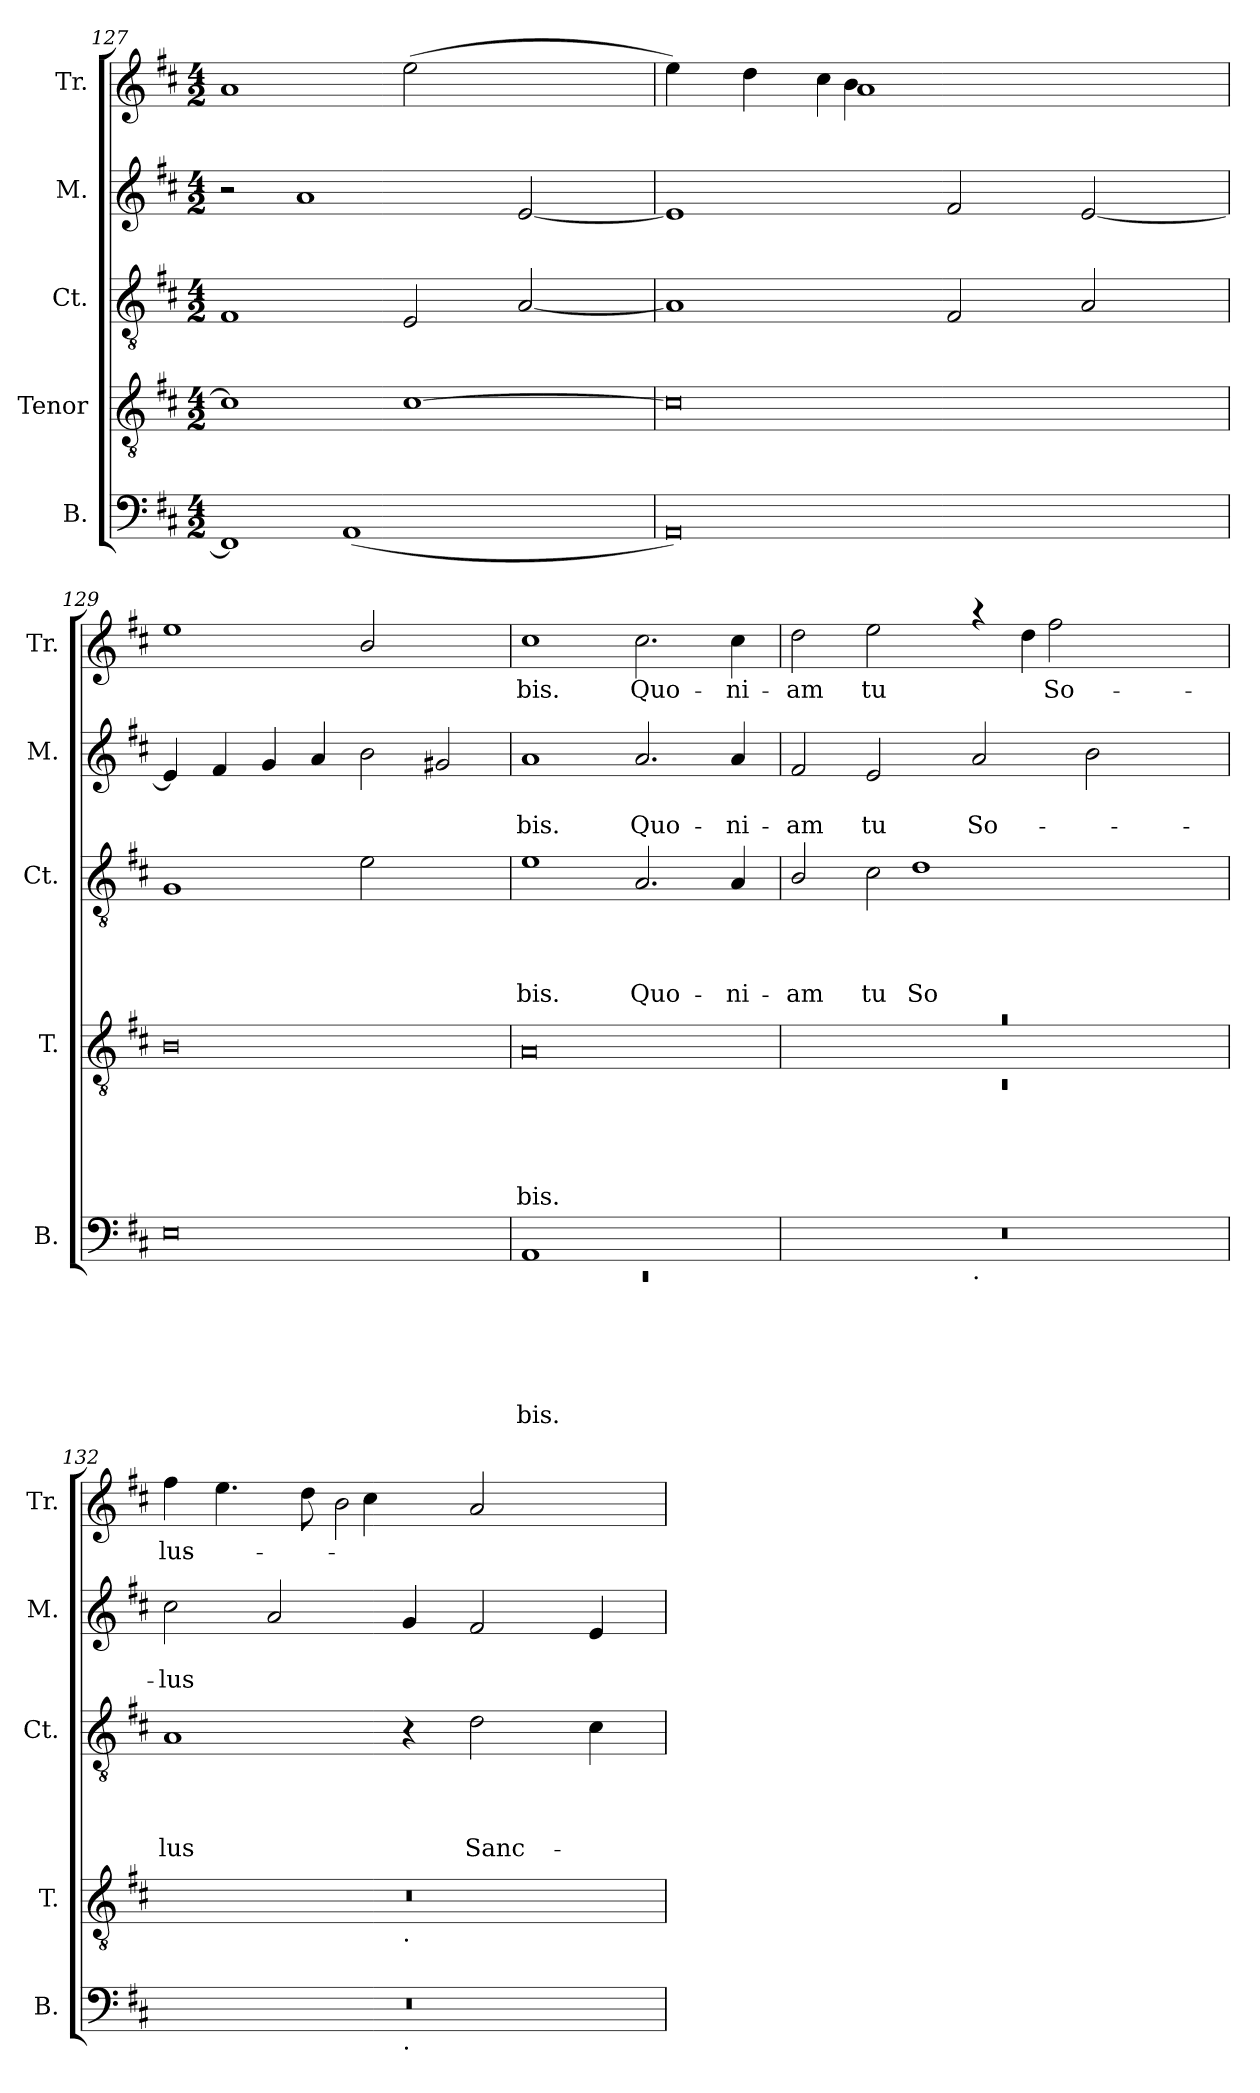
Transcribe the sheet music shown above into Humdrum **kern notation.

**kern	**text	**text	**text	**text	**text	**text	**kern	**text	**text	**text	**text	**text	**kern	**text	**text	**text	**text	**kern	**text	**text	**kern	**text
*part5	*part5	*part5	*part5	*part5	*part5	*part5	*part4	*part4	*part4	*part4	*part4	*part4	*part3	*part3	*part3	*part3	*part3	*part2	*part2	*part2	*part1	*part1
*staff5	*staff5	*staff5	*staff5	*staff5	*staff5	*staff5	*staff4	*staff4	*staff4	*staff4	*staff4	*staff4	*staff3	*staff3	*staff3	*staff3	*staff3	*staff2	*staff2	*staff2	*staff1	*staff1
*I"B.	*	*	*	*	*	*	*I"Tenor	*	*	*	*	*	*I"Ct.	*	*	*	*	*I"M.	*	*	*I"Tr.	*
*I'B.	*	*	*	*	*	*	*I'T.	*	*	*	*	*	*I'Ct.	*	*	*	*	*I'M.	*	*	*I'Tr.	*
*clefF4	*	*	*	*	*	*	*clefGv2	*	*	*	*	*	*clefGv2	*	*	*	*	*clefG2	*	*	*clefG2	*
*k[f#c#]	*	*	*	*	*	*	*k[f#c#]	*	*	*	*	*	*k[f#c#]	*	*	*	*	*k[f#c#]	*	*	*k[f#c#]	*
*D:	*	*	*	*	*	*	*D:	*	*	*	*	*	*D:	*	*	*	*	*D:	*	*	*D:	*
*M4/2	*	*	*	*	*	*	*M4/2	*	*	*	*	*	*M4/2	*	*	*	*	*M4/2	*	*	*M4/2	*
=127	=127	=127	=127	=127	=127	=127	=127	=127	=127	=127	=127	=127	=127	=127	=127	=127	=127	=127	=127	=127	=127	=127
*^	*	*	*	*	*	*	*	*	*	*	*	*	*	*	*	*	*	*	*	*	*	*
1FF#]	2ryy	.	.	.	.	.	.	1c#]	.	.	.	.	.	1F#	.	.	.	.	2r	.	.	1a	.
.	8ryy	.	.	.	.	.	.	.	.	.	.	.	.	.	.	.	.	.	1a	.	.	.	.
.	32ryy	.	.	.	.	.	.	.	.	.	.	.	.	.	.	.	.	.	.	.	.	.	.
.	(<1AA	.	.	.	.	.	.	.	.	.	.	.	.	.	.	.	.	.	.	.	.	.	.
4ryy	.	.	.	.	.	.	.	[>1c#	.	.	.	.	.	2E/	.	.	.	.	.	.	.	(>2ee\	.
16.ryy	.	.	.	.	.	.	.	.	.	.	.	.	.	.	.	.	.	.	.	.	.	.	.
2ryy	.	.	.	.	.	.	.	.	.	.	.	.	.	.	.	.	.	.	.	.	.	.	.
.	.	.	.	.	.	.	.	.	.	.	.	.	.	[>2A/	.	.	.	.	[>2e/	.	.	2ryy	.
.	4ryy	.	.	.	.	.	.	.	.	.	.	.	.	.	.	.	.	.	.	.	.	.	.
8ryy	.	.	.	.	.	.	.	.	.	.	.	.	.	.	.	.	.	.	.	.	.	.	.
.	16.ryy	.	.	.	.	.	.	.	.	.	.	.	.	.	.	.	.	.	.	.	.	.	.
32ryy	.	.	.	.	.	.	.	.	.	.	.	.	.	.	.	.	.	.	.	.	.	.	.
*v	*v	*	*	*	*	*	*	*	*	*	*	*	*	*	*	*	*	*	*	*	*	*	*
!!LO:PB:g=z
=128	=128	=128	=128	=128	=128	=128	=128	=128	=128	=128	=128	=128	=128	=128	=128	=128	=128	=128	=128	=128	=128	=128
*	*	*	*	*	*	*	*	*	*	*	*	*	*	*	*	*	*	*	*	*	*^	*
*	*	*	*	*	*	*	*	*	*	*	*	*	*	*	*	*	*	*	*	*	*	*^	*
*	*	*	*	*	*	*	*	*	*	*	*	*	*	*	*	*	*	*	*	*	*	*	*^	*
0AA)	.	.	.	.	.	.	0c#]	.	.	.	.	.	1A]	.	.	.	.	1e]	.	.	4ee\)	4ryy	2ryy	2ryy	.
.	.	.	.	.	.	.	.	.	.	.	.	.	.	.	.	.	.	.	.	.	8ryy	16.ryy	.	.	.
.	.	.	.	.	.	.	.	.	.	.	.	.	.	.	.	.	.	.	.	.	.	4dd\	.	.	.
.	.	.	.	.	.	.	.	.	.	.	.	.	.	.	.	.	.	.	.	.	4ryy	.	.	.	.
.	.	.	.	.	.	.	.	.	.	.	.	.	.	.	.	.	.	.	.	.	.	.	8ryy	8ryy	.
.	.	.	.	.	.	.	.	.	.	.	.	.	.	.	.	.	.	.	.	.	.	4cc#\	.	.	.
.	.	.	.	.	.	.	.	.	.	.	.	.	.	.	.	.	.	.	.	.	16.ryy	.	32ryy	32ryy	.
.	.	.	.	.	.	.	.	.	.	.	.	.	.	.	.	.	.	.	.	.	.	.	4b\	1a	.
.	.	.	.	.	.	.	.	.	.	.	.	.	.	.	.	.	.	.	.	.	1ryy	.	.	.	.
.	.	.	.	.	.	.	.	.	.	.	.	.	.	.	.	.	.	.	.	.	.	4ryy	.	.	.
.	.	.	.	.	.	.	.	.	.	.	.	.	.	.	.	.	.	.	.	.	.	.	4ryy	.	.
.	.	.	.	.	.	.	.	.	.	.	.	.	2F#/	.	.	.	.	2f#/	.	.	.	.	.	.	.
.	.	.	.	.	.	.	.	.	.	.	.	.	.	.	.	.	.	.	.	.	.	16.ryy	.	.	.
.	.	.	.	.	.	.	.	.	.	.	.	.	.	.	.	.	.	.	.	.	.	.	16.ryy	.	.
.	.	.	.	.	.	.	.	.	.	.	.	.	.	.	.	.	.	.	.	.	.	2ryy	.	.	.
.	.	.	.	.	.	.	.	.	.	.	.	.	.	.	.	.	.	.	.	.	.	.	2.ryy	.	.
.	.	.	.	.	.	.	.	.	.	.	.	.	2A/	.	.	.	.	[<2e/	.	.	.	.	.	.	.
.	.	.	.	.	.	.	.	.	.	.	.	.	.	.	.	.	.	.	.	.	.	.	.	4ryy	.
.	.	.	.	.	.	.	.	.	.	.	.	.	.	.	.	.	.	.	.	.	.	4ryy	.	.	.
.	.	.	.	.	.	.	.	.	.	.	.	.	.	.	.	.	.	.	.	.	4ryy	.	.	.	.
.	.	.	.	.	.	.	.	.	.	.	.	.	.	.	.	.	.	.	.	.	.	.	.	16.ryy	.
.	.	.	.	.	.	.	.	.	.	.	.	.	.	.	.	.	.	.	.	.	.	16ryy	.	.	.
.	.	.	.	.	.	.	.	.	.	.	.	.	.	.	.	.	.	.	.	.	32ryy	.	.	.	.
*	*	*	*	*	*	*	*	*	*	*	*	*	*	*	*	*	*	*	*	*	*v	*v	*v	*v	*
=129	=129	=129	=129	=129	=129	=129	=129	=129	=129	=129	=129	=129	=129	=129	=129	=129	=129	=129	=129	=129	=129	=129
0E	.	.	.	.	.	.	0B	.	.	.	.	.	1G	.	.	.	.	4e/]	.	.	1ee	.
.	.	.	.	.	.	.	.	.	.	.	.	.	.	.	.	.	.	4f#/	.	.	.	.
.	.	.	.	.	.	.	.	.	.	.	.	.	.	.	.	.	.	4g/	.	.	.	.
.	.	.	.	.	.	.	.	.	.	.	.	.	.	.	.	.	.	4a/	.	.	.	.
.	.	.	.	.	.	.	.	.	.	.	.	.	2e\	.	.	.	.	2b\	.	.	2b/	.
.	.	.	.	.	.	.	.	.	.	.	.	.	2ryy	.	.	.	.	2g#/	.	.	2ryy	.
=130	=130	=130	=130	=130	=130	=130	=130	=130	=130	=130	=130	=130	=130	=130	=130	=130	=130	=130	=130	=130	=130	=130
*^	*	*	*	*	*	*	*	*	*	*	*	*	*	*	*	*	*	*	*	*	*	*
!	!LO:N:vis=1	!	!	!	!	!	!LO:LY:b	!	!	!	!	!	!LO:LY:b	!	!	!	!	!LO:LY:b	!	!	!LO:LY:b	!	!LO:LY:b
1AA	0rEE	.	.	.	.	.	-bis.	0A	.	.	.	.	-bis.	1e	.	.	.	-bis.	1a	.	-bis.	1cc#	-bis.
!	!	!	!	!	!	!	!	!	!	!	!	!	!	!	!	!	!	!LO:LY:b	!	!	!LO:LY:b	!	!LO:LY:b
1ryy	.	.	.	.	.	.	.	.	.	.	.	.	.	2.A/	.	.	.	Quo-	2.a/	.	Quo-	2.cc#\	Quo-
!	!	!	!	!	!	!	!	!	!	!	!	!	!	!	!	!	!	!LO:LY:b	!	!	!LO:LY:b	!	!LO:LY:b
.	.	.	.	.	.	.	.	.	.	.	.	.	.	4A/	.	.	.	-ni-	4a/	.	-ni-	4cc#\	-ni-
=131	=131	=131	=131	=131	=131	=131	=131	=131	=131	=131	=131	=131	=131	=131	=131	=131	=131	=131	=131	=131	=131	=131	=131
*	*	*	*	*	*	*	*	*^	*	*	*	*	*	*	*	*	*	*	*	*	*	*	*
!	!	!	!	!	!	!	!	!LO:N:vis=1	!LO:N:vis=1	!	!	!	!	!	!	!	!	!	!LO:LY:b	!	!	!LO:LY:b	!	!LO:LY:b
*	*	*	*	*	*	*	*	*	*	*	*	*	*	*	*^	*	*	*	*	*	*	*	*^	*
0r	1ryy	.	.	.	.	.	.	0ra	0rC	.	.	.	.	.	2B/	2ryy	.	.	.	-am	2f#/	.	-am	2dd\	1ryy	-am
!	!	!	!	!	!	!	!	!	!	!	!	!	!	!	!	!	!	!	!	!LO:LY:b	!	!	!LO:LY:b	!	!	!LO:LY:b
.	.	.	.	.	.	.	.	.	.	.	.	.	.	.	2c#\	8ryy	.	.	.	tu	2e/	.	tu	2ee\	.	tu
.	.	.	.	.	.	.	.	.	.	.	.	.	.	.	.	32ryy	.	.	.	.	.	.	.	.	.	.
!	!	!	!	!	!	!	!	!	!	!	!	!	!	!	!	!	!	!	!	!LO:LY:b	!	!	!	!	!	!
.	.	.	.	.	.	.	.	.	.	.	.	.	.	.	.	1d	.	.	.	So-	.	.	.	.	.	.
!	!LO:TX:b:t=.	!	!	!	!	!	!	!	!	!	!	!	!	!	!	!	!	!	!	!	!	!	!	!	!	!
!	!	!	!	!	!	!	!	!	!	!	!	!	!	!	!	!	!	!	!	!	!	!	!LO:LY:b	!	!	!
.	1ryy	.	.	.	.	.	.	.	.	.	.	.	.	.	4ryy	.	.	.	.	.	2a/	.	So-	4raa	4ryy	.
.	.	.	.	.	.	.	.	.	.	.	.	.	.	.	16.ryy	.	.	.	.	.	.	.	.	4dd\	16.ryy	.
!	!	!	!	!	!	!	!	!	!	!	!	!	!	!	!	!	!	!	!	!	!	!	!	!	!	!LO:LY:b
.	.	.	.	.	.	.	.	.	.	.	.	.	.	.	2ryy	.	.	.	.	.	.	.	.	.	2ff#\	So-
.	.	.	.	.	.	.	.	.	.	.	.	.	.	.	.	.	.	.	.	.	2b\	.	.	8ryy	.	.
.	.	.	.	.	.	.	.	.	.	.	.	.	.	.	.	.	.	.	.	.	.	.	.	32ryy	.	.
.	.	.	.	.	.	.	.	.	.	.	.	.	.	.	.	4ryy	.	.	.	.	.	.	.	4ryy	.	.
.	.	.	.	.	.	.	.	.	.	.	.	.	.	.	8ryy	.	.	.	.	.	.	.	.	.	8ryy	.
.	.	.	.	.	.	.	.	.	.	.	.	.	.	.	.	16.ryy	.	.	.	.	.	.	.	16.ryy	.	.
.	.	.	.	.	.	.	.	.	.	.	.	.	.	.	32ryy	.	.	.	.	.	.	.	.	.	32ryy	.
*	*	*	*	*	*	*	*	*	*	*	*	*	*	*	*v	*v	*	*	*	*	*	*	*	*	*	*
=132	=132	=132	=132	=132	=132	=132	=132	=132	=132	=132	=132	=132	=132	=132	=132	=132	=132	=132	=132	=132	=132	=132	=132	=132	=132
!	!	!	!	!	!	!	!	!	!	!	!	!	!	!	!	!	!	!	!LO:LY:b	!	!	!LO:LY:b	!	!	!LO:LY:b
*	*	*	*	*	*	*	*	*	*	*	*	*	*	*	*	*	*	*	*	*	*	*	*	*^	*
0r	1ryy	.	.	.	.	.	.	0r	1ryy	.	.	.	.	.	1A	.	.	.	-lus	2cc#\	.	-lus	4ff#\	2ryy	1ryy	-lus
.	.	.	.	.	.	.	.	.	.	.	.	.	.	.	.	.	.	.	.	.	.	.	4.ee\	.	.	.
.	.	.	.	.	.	.	.	.	.	.	.	.	.	.	.	.	.	.	.	2a/	.	.	.	4ryy	.	.
.	.	.	.	.	.	.	.	.	.	.	.	.	.	.	.	.	.	.	.	.	.	.	8dd\	.	.	.
.	.	.	.	.	.	.	.	.	.	.	.	.	.	.	.	.	.	.	.	.	.	.	2b\	16.ryy	.	.
.	.	.	.	.	.	.	.	.	.	.	.	.	.	.	.	.	.	.	.	.	.	.	.	4cc#\	.	.
!	!	!	!	!	!	!	!	!	!LO:TX:b:t=.	!	!	!	!	!	!	!	!	!	!	!	!	!	!	!	!	!
!	!LO:TX:b:t=.	!	!	!	!	!	!	!	!	!	!	!	!	!	!	!	!	!	!	!	!	!	!	!	!	!
.	1ryy	.	.	.	.	.	.	.	1ryy	.	.	.	.	.	4r	.	.	.	.	4g/	.	.	.	.	4ryy	.
.	.	.	.	.	.	.	.	.	.	.	.	.	.	.	.	.	.	.	.	.	.	.	.	4ryy	.	.
!	!	!	!	!	!	!	!	!	!	!	!	!	!	!	!	!	!	!	!LO:LY:b	!	!	!	!	!	!	!
.	.	.	.	.	.	.	.	.	.	.	.	.	.	.	2d\	.	.	.	Sanc-	2f#/	.	.	4ryy	.	2a/	.
.	.	.	.	.	.	.	.	.	.	.	.	.	.	.	.	.	.	.	.	.	.	.	.	2ryy	.	.
.	.	.	.	.	.	.	.	.	.	.	.	.	.	.	.	.	.	.	.	.	.	.	2ryy	.	.	.
.	.	.	.	.	.	.	.	.	.	.	.	.	.	.	4c#\	.	.	.	.	4e/	.	.	.	.	4ryy	.
.	.	.	.	.	.	.	.	.	.	.	.	.	.	.	.	.	.	.	.	.	.	.	.	8ryy	.	.
.	.	.	.	.	.	.	.	.	.	.	.	.	.	.	.	.	.	.	.	.	.	.	.	32ryy	.	.
*v	*v	*	*	*	*	*	*	*	*	*	*	*	*	*	*	*	*	*	*	*	*	*	*v	*v	*v	*
*	*	*	*	*	*	*	*v	*v	*	*	*	*	*	*	*	*	*	*	*	*	*	*	*
=	=	=	=	=	=	=	=	=	=	=	=	=	=	=	=	=	=	=	=	=	=	=
*-	*-	*-	*-	*-	*-	*-	*-	*-	*-	*-	*-	*-	*-	*-	*-	*-	*-	*-	*-	*-	*-	*-
